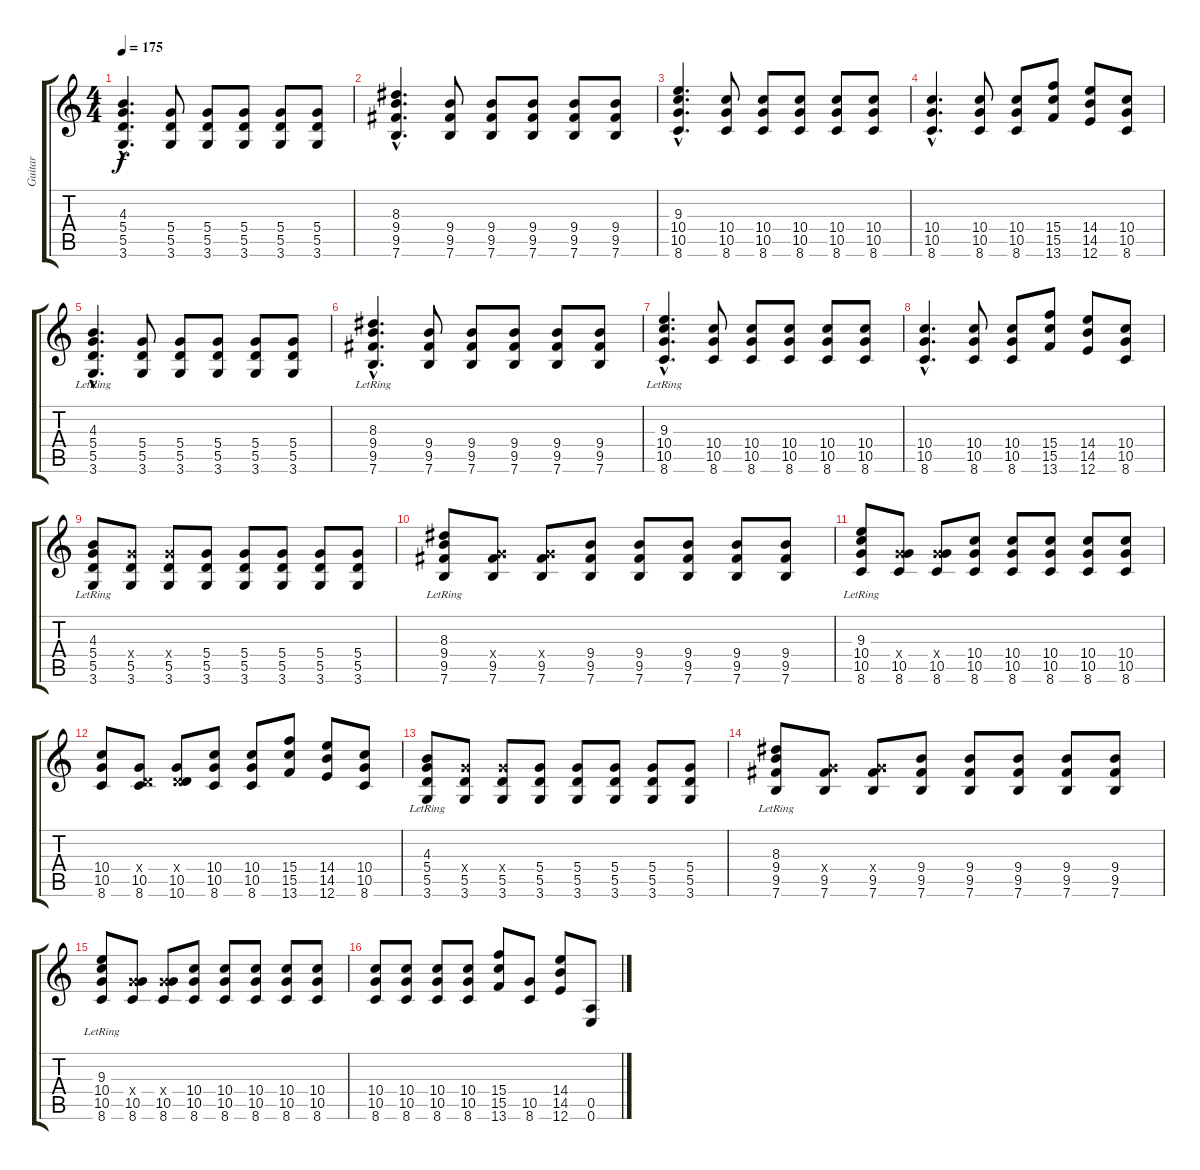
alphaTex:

\track ("Guitar" "Guitar") {instrument distortionguitar}
\staff {score tabs}
\tuning (E4 B3 G3 D3 A2 E2) {hide}
\ts (4 4)
\tempo 175
\clef g2
\ks c
(4.3{hac} 5.4{hac} 5.5{hac} 3.6{hac}).4{d dy f instrument distortionguitar} (5.4 5.5 3.6).8 (5.4 5.5 3.6).8 (5.4 5.5 3.6).8 (5.4 5.5 3.6).8 (5.4 5.5 3.6).8 |
(8.3{hac} 9.4{hac} 9.5{hac} 7.6{hac}).4{d} (9.4 9.5 7.6).8 (9.4 9.5 7.6).8 (9.4 9.5 7.6).8 (9.4 9.5 7.6).8 (9.4 9.5 7.6).8 |
(9.3{hac} 10.4{hac} 10.5{hac} 8.6{hac}).4{d} (10.4 10.5 8.6).8 (10.4 10.5 8.6).8 (10.4 10.5 8.6).8 (10.4 10.5 8.6).8 (10.4 10.5 8.6).8 |
(10.4{hac} 10.5{hac} 8.6{hac}).4{d} (10.4 10.5 8.6).8 (10.4 10.5 8.6).8 (15.4 15.5 13.6).8 (14.4 14.5 12.6).8 (10.4 10.5 8.6).8 |
(4.3{hac lr} 5.4{hac} 5.5{hac} 3.6{hac}).4{d} (5.4 5.5 3.6).8 (5.4 5.5 3.6).8 (5.4 5.5 3.6).8 (5.4 5.5 3.6).8 (5.4 5.5 3.6).8 |
(8.3{hac lr} 9.4{hac} 9.5{hac} 7.6{hac}).4{d} (9.4 9.5 7.6).8 (9.4 9.5 7.6).8 (9.4 9.5 7.6).8 (9.4 9.5 7.6).8 (9.4 9.5 7.6).8 |
(9.3{hac lr} 10.4{hac} 10.5{hac} 8.6{hac}).4{d} (10.4 10.5 8.6).8 (10.4 10.5 8.6).8 (10.4 10.5 8.6).8 (10.4 10.5 8.6).8 (10.4 10.5 8.6).8 |
(10.4{hac} 10.5{hac} 8.6{hac}).4{d} (10.4 10.5 8.6).8 (10.4 10.5 8.6).8 (15.4 15.5 13.6).8 (14.4 14.5 12.6).8 (10.4 10.5 8.6).8 |
(4.3{lr} 5.4 5.5 3.6).8 (5.4{x} 5.5 3.6).8 (5.4{x} 5.5 3.6).8 (5.4 5.5 3.6).8 (5.4 5.5 3.6).8 (5.4 5.5 3.6).8 (5.4 5.5 3.6).8 (5.4 5.5 3.6).8 |
(8.3{lr} 9.4 9.5 7.6).8 (5.4{x} 9.5 7.6).8 (5.4{x} 9.5 7.6).8 (9.4 9.5 7.6).8 (9.4 9.5 7.6).8 (9.4 9.5 7.6).8 (9.4 9.5 7.6).8 (9.4 9.5 7.6).8 |
(9.3{lr} 10.4 10.5 8.6).8 (5.4{x} 10.5 8.6).8 (5.4{x} 10.5 8.6).8 (10.4 10.5 8.6).8 (10.4 10.5 8.6).8 (10.4 10.5 8.6).8 (10.4 10.5 8.6).8 (10.4 10.5 8.6).8 |
(10.4 10.5 8.6).8 (0.4{x} 10.5 8.6).8 (0.4{x} 10.5 10.6).8 (10.4 10.5 8.6).8 (10.4 10.5 8.6).8 (15.4 15.5 13.6).8 (14.4 14.5 12.6).8 (10.4 10.5 8.6).8 |
(4.3{lr} 5.4 5.5 3.6).8 (5.4{x} 5.5 3.6).8 (5.4{x} 5.5 3.6).8 (5.4 5.5 3.6).8 (5.4 5.5 3.6).8 (5.4 5.5 3.6).8 (5.4 5.5 3.6).8 (5.4 5.5 3.6).8 |
(8.3{lr} 9.4 9.5 7.6).8 (5.4{x} 9.5 7.6).8 (5.4{x} 9.5 7.6).8 (9.4 9.5 7.6).8 (9.4 9.5 7.6).8 (9.4 9.5 7.6).8 (9.4 9.5 7.6).8 (9.4 9.5 7.6).8 |
(9.3{lr} 10.4 10.5 8.6).8 (5.4{x} 10.5 8.6).8 (5.4{x} 10.5 8.6).8 (10.4 10.5 8.6).8 (10.4 10.5 8.6).8 (10.4 10.5 8.6).8 (10.4 10.5 8.6).8 (10.4 10.5 8.6).8 |
(10.4 10.5 8.6).8 (10.4 10.5 8.6).8 (10.4 10.5 8.6).8 (10.4 10.5 8.6).8 (15.4 15.5 13.6).8 (10.5 8.6).8 (14.4 14.5 12.6).8 (0.5 0.6).8
